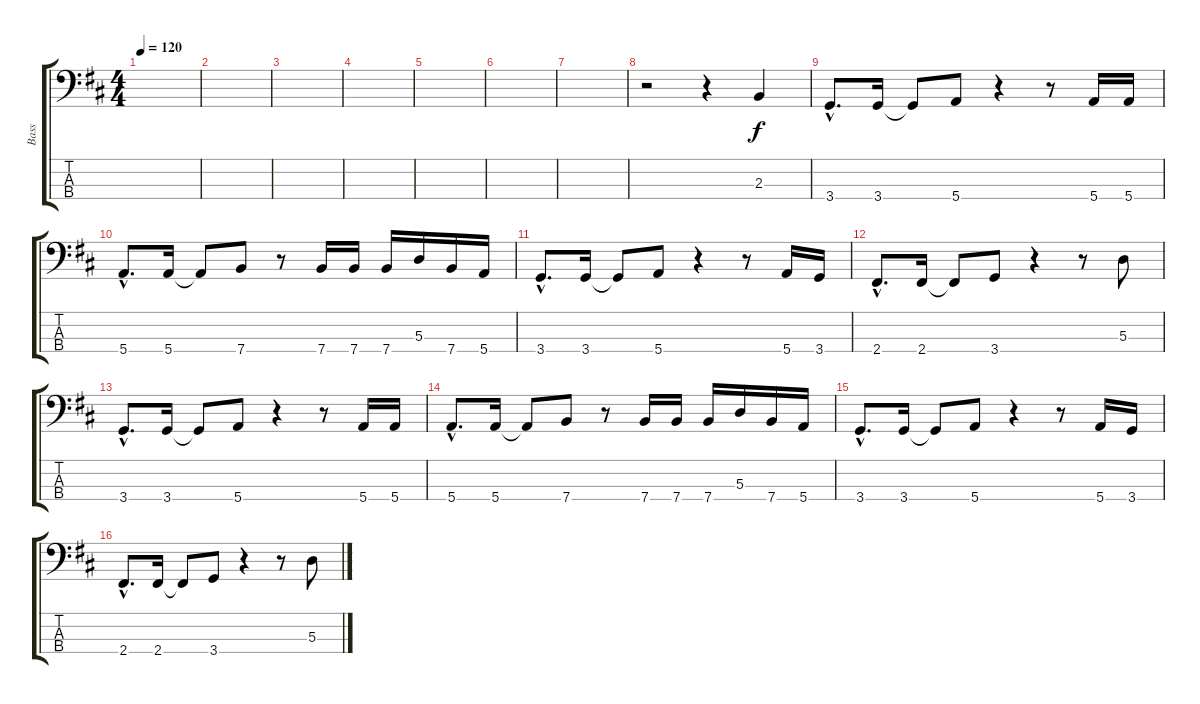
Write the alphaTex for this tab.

\track ("Bass" "Bass") {instrument fretlessbass}
\staff {score tabs}
\tuning (G2 D2 A1 E1) {hide}
\ts (4 4)
\tempo 120
\clef f4
\ks d
|
|
|
|
|
|
|
r.2 r.4 2.3.4 |
3.4{hac}.8{d} 3.4.16 3.4{t}.8 5.4.8 r.4 r.8 5.4.16 5.4.16 |
5.4{hac}.8{d} 5.4.16 5.4{t}.8 7.4.8 r.8 7.4.16 7.4.16 7.4.16 5.3.16 7.4.16 5.4.16 |
3.4{hac}.8{d} 3.4.16 3.4{t}.8 5.4.8 r.4 r.8 5.4.16 3.4.16 |
2.4{hac}.8{d} 2.4.16 2.4{t}.8 3.4.8 r.4 r.8 5.3.8 |
3.4{hac}.8{d} 3.4.16 3.4{t}.8 5.4.8 r.4 r.8 5.4.16 5.4.16 |
5.4{hac}.8{d} 5.4.16 5.4{t}.8 7.4.8 r.8 7.4.16 7.4.16 7.4.16 5.3.16 7.4.16 5.4.16 |
3.4{hac}.8{d} 3.4.16 3.4{t}.8 5.4.8 r.4 r.8 5.4.16 3.4.16 |
2.4{hac}.8{d} 2.4.16 2.4{t}.8 3.4.8 r.4 r.8 5.3.8
